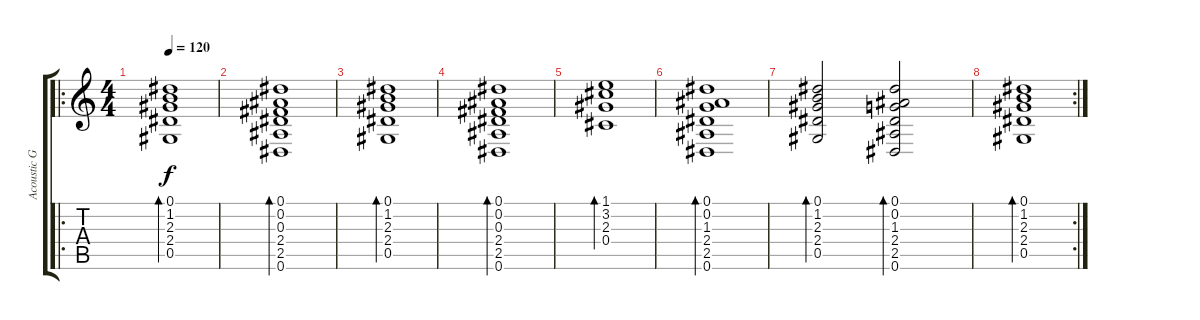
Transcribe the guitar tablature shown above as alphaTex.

\track ("Acoustic Guitar II" "Acoustic G") {instrument acousticguitarnylon}
\staff {score tabs}
\tuning (Eb4 Bb3 Gb3 Db3 Ab2 Eb2) {hide}
\ro
\ts (4 4)
\tempo 120
\clef g2
\ks c
(0.1 1.2 2.3 2.4 0.5).1{bd 120 dy f instrument acousticguitarnylon} |
(0.1 0.2 0.3 2.4 2.5 0.6).1{bd 120} |
(0.1 1.2 2.3 2.4 0.5).1{bd 120} |
(0.1 0.2 0.3 2.4 2.5 0.6).1{bd 120} |
(1.1 3.2 2.3 0.4).1{bd 120} |
(0.1 0.2 1.3 2.4 2.5 0.6).1{bd 120} |
(0.1 1.2 2.3 2.4 0.5).2{bd 120} (0.1 0.2 1.3 2.4 2.5 0.6).2{bd 120} |
\rc 2
(0.1 1.2 2.3 2.4 0.5).1{bd 120}
